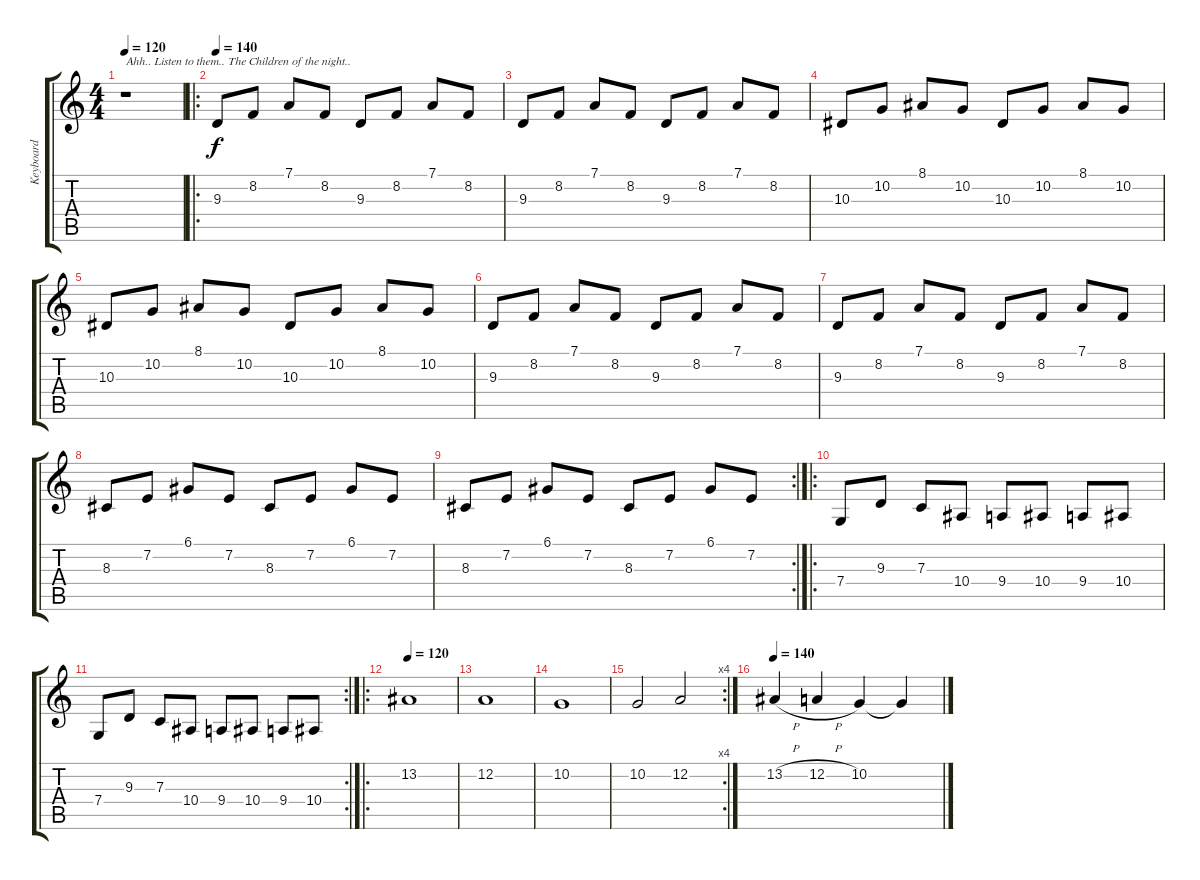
\track ("Keyboard" "Keyboard") {instrument orchestralharp}
\staff {score tabs}
\tuning (D4 A3 F3 C3 G2 D2) {hide}
\ts (4 4)
\tempo 120
\clef g2
\ks c
r.1{txt "Ahh.. Listen to them.. The Children of the night.." dy f instrument orchestralharp} |
\ro
\tempo 140
9.3.8 8.2.8 7.1.8 8.2.8 9.3.8 8.2.8 7.1.8 8.2.8 |
9.3.8 8.2.8 7.1.8 8.2.8 9.3.8 8.2.8 7.1.8 8.2.8 |
10.3.8 10.2.8 8.1.8 10.2.8 10.3.8 10.2.8 8.1.8 10.2.8 |
10.3.8 10.2.8 8.1.8 10.2.8 10.3.8 10.2.8 8.1.8 10.2.8 |
9.3.8 8.2.8 7.1.8 8.2.8 9.3.8 8.2.8 7.1.8 8.2.8 |
9.3.8 8.2.8 7.1.8 8.2.8 9.3.8 8.2.8 7.1.8 8.2.8 |
8.3.8 7.2.8 6.1.8 7.2.8 8.3.8 7.2.8 6.1.8 7.2.8 |
\rc 2
8.3.8 7.2.8 6.1.8 7.2.8 8.3.8 7.2.8 6.1.8 7.2.8 |
\ro
7.4.8 9.3.8 7.3.8 10.4.8 9.4.8 10.4.8 9.4.8 10.4.8 |
\rc 2
7.4.8 9.3.8 7.3.8 10.4.8 9.4.8 10.4.8 9.4.8 10.4.8 |
\ro
\tempo 120
13.2.1 |
12.2.1 |
10.2.1 |
\rc 4
10.2.2 12.2.2 |
\tempo 140
13.2{h}.4 12.2{h}.4 10.2.4 10.2{t}.4
